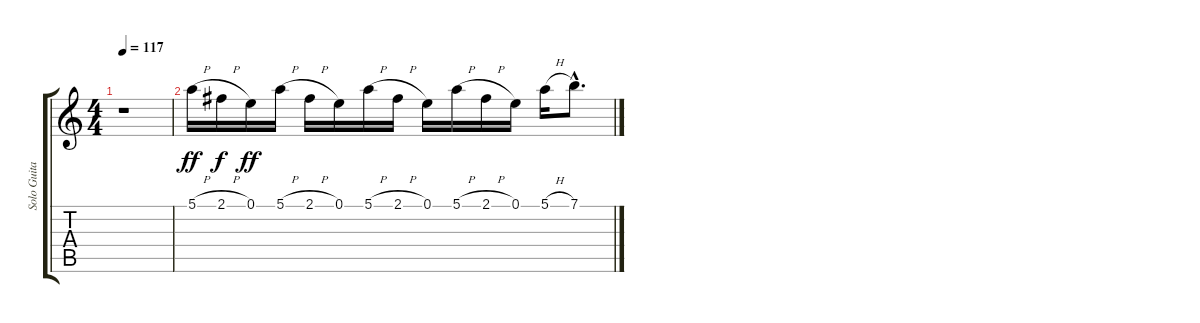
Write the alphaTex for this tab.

\track ("Solo Guitar" "Solo Guita") {instrument distortionguitar}
\staff {score tabs}
\tuning (E4 B3 G3 D3 A2 E2) {hide}
\ts (4 4)
\tempo 117
\clef g2
\ks c
r.1{dy f} |
5.1{h}.16{dy ff} 2.1{h}.16{dy f} 0.1.16{dy ff} 5.1{h}.16 2.1{h}.16 0.1.16 5.1{h}.16 2.1{h}.16 0.1.16 5.1{h}.16 2.1{h}.16 0.1.16 5.1{h}.16 7.1{hac}.8{d}
